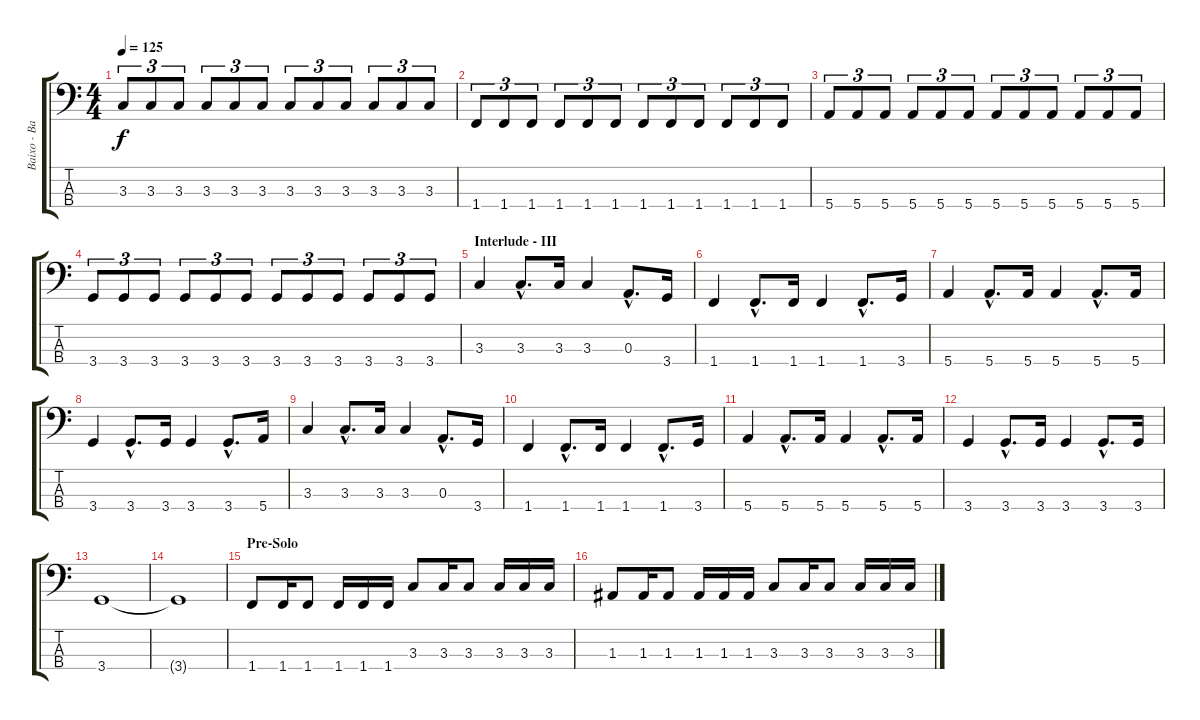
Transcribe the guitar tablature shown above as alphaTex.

\track ("Baixo - Bass" "Baixo - Ba") {instrument electricbassfinger}
\staff {score tabs}
\tuning (G2 D2 A1 E1) {hide}
\ts (4 4)
\tempo 125
\clef f4
\ks c
3.3.8{tu (3 2) dy f} 3.3.8{tu (3 2)} 3.3.8{tu (3 2)} 3.3.8{tu (3 2)} 3.3.8{tu (3 2)} 3.3.8{tu (3 2)} 3.3.8{tu (3 2)} 3.3.8{tu (3 2)} 3.3.8{tu (3 2)} 3.3.8{tu (3 2)} 3.3.8{tu (3 2)} 3.3.8{tu (3 2)} |
1.4.8{tu (3 2)} 1.4.8{tu (3 2)} 1.4.8{tu (3 2)} 1.4.8{tu (3 2)} 1.4.8{tu (3 2)} 1.4.8{tu (3 2)} 1.4.8{tu (3 2)} 1.4.8{tu (3 2)} 1.4.8{tu (3 2)} 1.4.8{tu (3 2)} 1.4.8{tu (3 2)} 1.4.8{tu (3 2)} |
5.4.8{tu (3 2)} 5.4.8{tu (3 2)} 5.4.8{tu (3 2)} 5.4.8{tu (3 2)} 5.4.8{tu (3 2)} 5.4.8{tu (3 2)} 5.4.8{tu (3 2)} 5.4.8{tu (3 2)} 5.4.8{tu (3 2)} 5.4.8{tu (3 2)} 5.4.8{tu (3 2)} 5.4.8{tu (3 2)} |
3.4.8{tu (3 2)} 3.4.8{tu (3 2)} 3.4.8{tu (3 2)} 3.4.8{tu (3 2)} 3.4.8{tu (3 2)} 3.4.8{tu (3 2)} 3.4.8{tu (3 2)} 3.4.8{tu (3 2)} 3.4.8{tu (3 2)} 3.4.8{tu (3 2)} 3.4.8{tu (3 2)} 3.4.8{tu (3 2)} |
\section ("" "Interlude - III")
3.3.4 3.3{hac}.8{d} 3.3.16 3.3.4 0.3{hac}.8{d} 3.4.16 |
1.4.4 1.4{hac}.8{d} 1.4.16 1.4.4 1.4{hac}.8{d} 3.4.16 |
5.4.4 5.4{hac}.8{d} 5.4.16 5.4.4 5.4{hac}.8{d} 5.4.16 |
3.4.4 3.4{hac}.8{d} 3.4.16 3.4.4 3.4{hac}.8{d} 5.4.16 |
3.3.4 3.3{hac}.8{d} 3.3.16 3.3.4 0.3{hac}.8{d} 3.4.16 |
1.4.4 1.4{hac}.8{d} 1.4.16 1.4.4 1.4{hac}.8{d} 3.4.16 |
5.4.4 5.4{hac}.8{d} 5.4.16 5.4.4 5.4{hac}.8{d} 5.4.16 |
3.4.4 3.4{hac}.8{d} 3.4.16 3.4.4 3.4{hac}.8{d} 3.4.16 |
3.4.1 |
3.4{t}.1 |
\section ("" "Pre-Solo")
1.4.8 1.4.16 1.4.8 1.4.16 1.4.16 1.4.16 3.3.8 3.3.16 3.3.8 3.3.16 3.3.16 3.3.16 |
1.3.8 1.3.16 1.3.8 1.3.16 1.3.16 1.3.16 3.3.8 3.3.16 3.3.8 3.3.16 3.3.16 3.3.16
